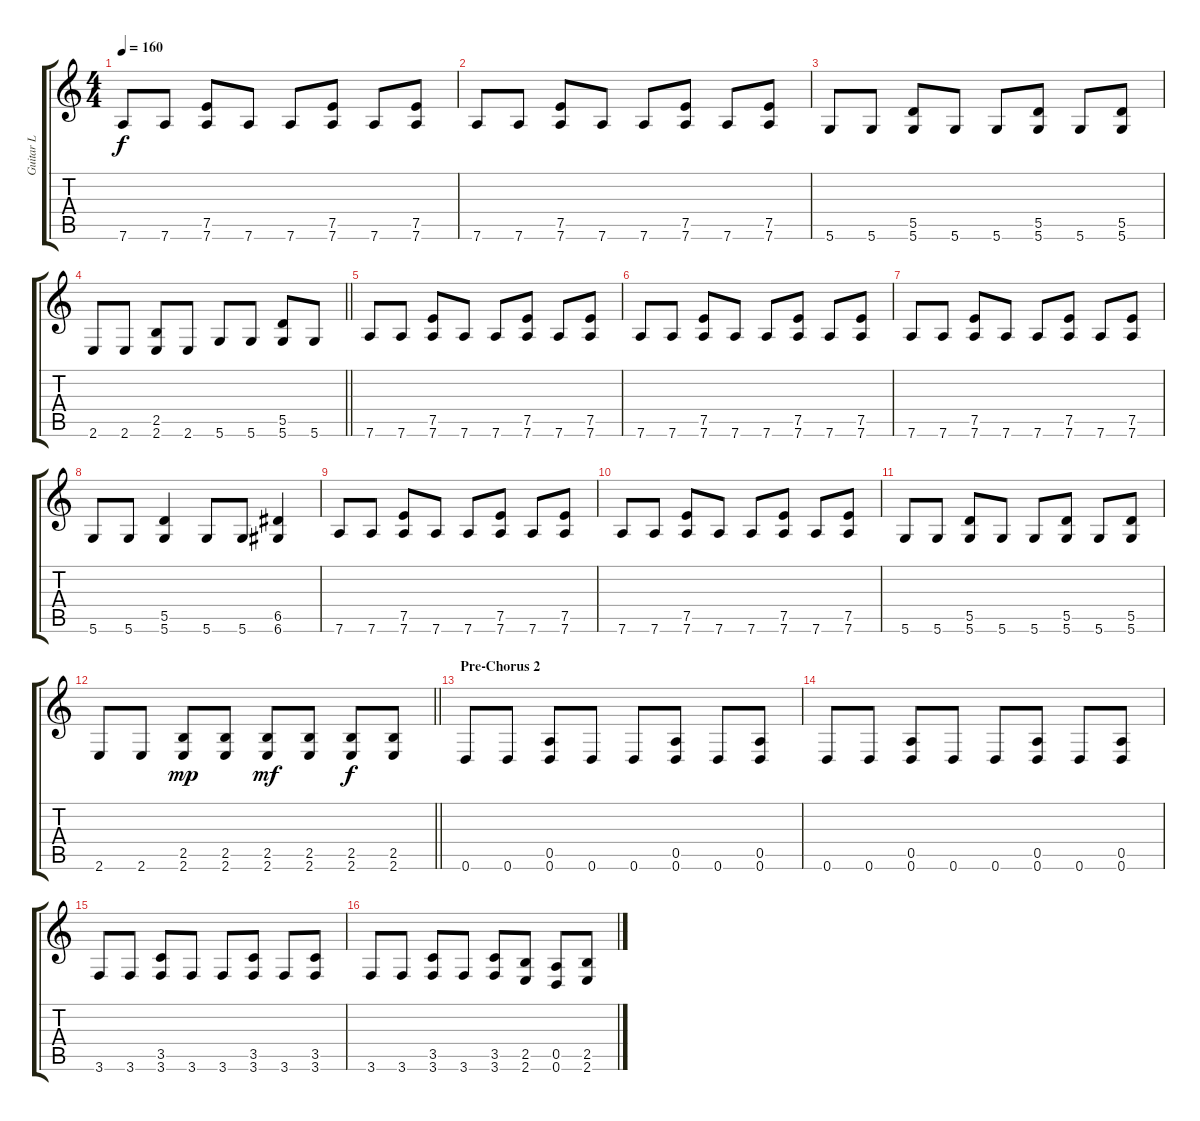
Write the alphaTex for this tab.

\track ("Guitar L" "Guitar L") {instrument distortionguitar}
\staff {score tabs}
\tuning (E4 B3 G3 D3 A2 D2) {hide}
\ts (4 4)
\tempo 160
\clef g2
\ks c
7.6.8{dy f} 7.6.8 (7.5 7.6).8 7.6.8 7.6.8 (7.5 7.6).8 7.6.8 (7.5 7.6).8 |
7.6.8 7.6.8 (7.5 7.6).8 7.6.8 7.6.8 (7.5 7.6).8 7.6.8 (7.5 7.6).8 |
5.6.8 5.6.8 (5.5 5.6).8 5.6.8 5.6.8 (5.5 5.6).8 5.6.8 (5.5 5.6).8 |
\barLineRight lightlight
2.6.8 2.6.8 (2.5 2.6).8 2.6.8 5.6.8 5.6.8 (5.5 5.6).8 5.6.8 |
7.6.8 7.6.8 (7.5 7.6).8 7.6.8 7.6.8 (7.5 7.6).8 7.6.8 (7.5 7.6).8 |
7.6.8 7.6.8 (7.5 7.6).8 7.6.8 7.6.8 (7.5 7.6).8 7.6.8 (7.5 7.6).8 |
7.6.8 7.6.8 (7.5 7.6).8 7.6.8 7.6.8 (7.5 7.6).8 7.6.8 (7.5 7.6).8 |
5.6.8 5.6.8 (5.5 5.6).4 5.6.8 5.6.8 (6.5 6.6).4 |
7.6.8 7.6.8 (7.5 7.6).8 7.6.8 7.6.8 (7.5 7.6).8 7.6.8 (7.5 7.6).8 |
7.6.8 7.6.8 (7.5 7.6).8 7.6.8 7.6.8 (7.5 7.6).8 7.6.8 (7.5 7.6).8 |
5.6.8 5.6.8 (5.5 5.6).8 5.6.8 5.6.8 (5.5 5.6).8 5.6.8 (5.5 5.6).8 |
\barLineRight lightlight
2.6.8 2.6.8 (2.5 2.6).8{dy mp} (2.5 2.6).8 (2.5 2.6).8{dy mf} (2.5 2.6).8 (2.5 2.6).8{dy f} (2.5 2.6).8 |
\section ("" "Pre-Chorus 2")
0.6.8 0.6.8 (0.5 0.6).8 0.6.8 0.6.8 (0.5 0.6).8 0.6.8 (0.5 0.6).8 |
0.6.8 0.6.8 (0.5 0.6).8 0.6.8 0.6.8 (0.5 0.6).8 0.6.8 (0.5 0.6).8 |
3.6.8 3.6.8 (3.5 3.6).8 3.6.8 3.6.8 (3.5 3.6).8 3.6.8 (3.5 3.6).8 |
3.6.8 3.6.8 (3.5 3.6).8 3.6.8 (3.5 3.6).8 (2.5 2.6).8 (0.5 0.6).8 (2.5 2.6).8
